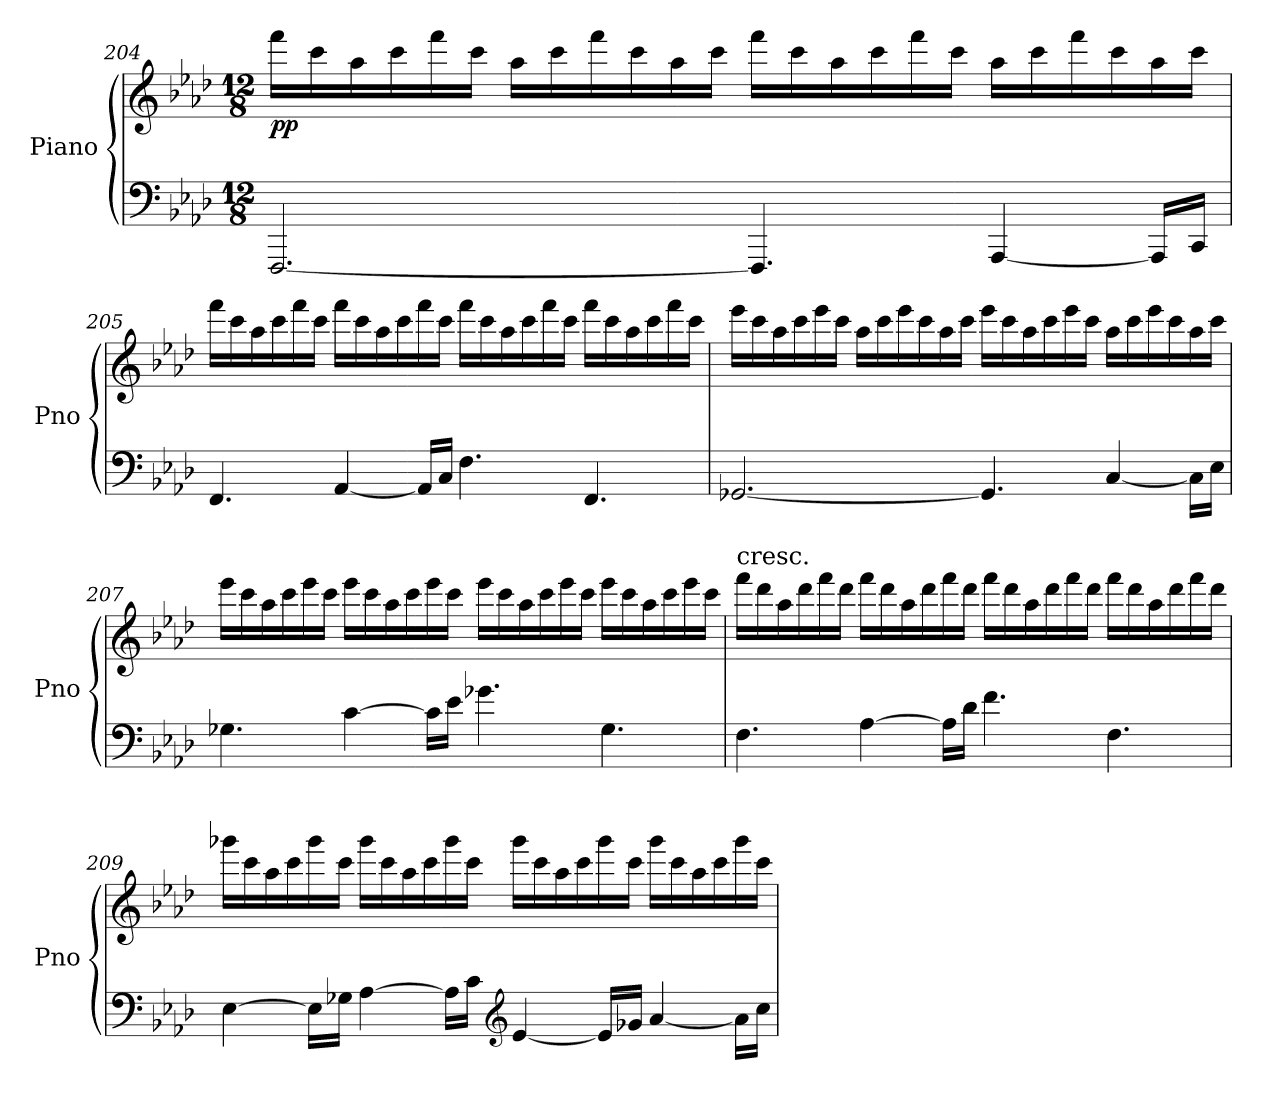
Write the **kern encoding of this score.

**kern	**kern	**dynam
*part1	*part1	*part1
*staff2	*staff1	*staff1/2
*I"Piano	*	*
*I'Pno	*	*
!!LO:PB:g=z
*clefF4	*clefG2	*
*k[b-e-a-d-]	*k[b-e-a-d-]	*
*A-:	*A-:	*
*M12/8	*M12/8	*
=204	=204	=204
!	!	!LO:DY:b
[2.FFF/	16fff\LL	pp
.	16ccc\	.
.	16aa-\	.
.	16ccc\	.
.	16fff\	.
.	16ccc\JJ	.
.	16aa-\LL	.
.	16ccc\	.
.	16fff\	.
.	16ccc\	.
.	16aa-\	.
.	16ccc\JJ	.
4.FFF/]	16fff\LL	.
.	16ccc\	.
.	16aa-\	.
.	16ccc\	.
.	16fff\	.
.	16ccc\JJ	.
[4AAA-/	16aa-\LL	.
.	16ccc\	.
.	16fff\	.
.	16ccc\	.
16AAA-/LL]	16aa-\	.
16CC/JJ	16ccc\JJ	.
!!LO:LB:g=z
=205	=205	=205
4.FF/	16fff\LL	.
.	16ccc\	.
.	16aa-\	.
.	16ccc\	.
.	16fff\	.
.	16ccc\JJ	.
[4AA-/	16fff\LL	.
.	16ccc\	.
.	16aa-\	.
.	16ccc\	.
16AA-/LL]	16fff\	.
16C/JJ	16ccc\JJ	.
4.F\	16fff\LL	.
.	16ccc\	.
.	16aa-\	.
.	16ccc\	.
.	16fff\	.
.	16ccc\JJ	.
4.FF/	16fff\LL	.
.	16ccc\	.
.	16aa-\	.
.	16ccc\	.
.	16fff\	.
.	16ccc\JJ	.
!!LO:LB:g=z
=206	=206	=206
[2.GG-X/	16eee-\LL	.
.	16ccc\	.
.	16aa-\	.
.	16ccc\	.
.	16eee-\	.
.	16ccc\JJ	.
.	16aa-\LL	.
.	16ccc\	.
.	16eee-\	.
.	16ccc\	.
.	16aa-\	.
.	16ccc\JJ	.
4.GG-/]	16eee-\LL	.
.	16ccc\	.
.	16aa-\	.
.	16ccc\	.
.	16eee-\	.
.	16ccc\JJ	.
[4C/	16aa-\LL	.
.	16ccc\	.
.	16eee-\	.
.	16ccc\	.
16C\LL]	16aa-\	.
16E-\JJ	16ccc\JJ	.
!!LO:LB:g=z
=207	=207	=207
4.G-X\	16eee-\LL	.
.	16ccc\	.
.	16aa-\	.
.	16ccc\	.
.	16eee-\	.
.	16ccc\JJ	.
[4c\	16eee-\LL	.
.	16ccc\	.
.	16aa-\	.
.	16ccc\	.
16c\LL]	16eee-\	.
16e-\JJ	16ccc\JJ	.
4.g-X\	16eee-\LL	.
.	16ccc\	.
.	16aa-\	.
.	16ccc\	.
.	16eee-\	.
.	16ccc\JJ	.
4.G-\	16eee-\LL	.
.	16ccc\	.
.	16aa-\	.
.	16ccc\	.
.	16eee-\	.
.	16ccc\JJ	.
!!LO:LB:g=z
=208	=208	=208
!	!LO:TX:a:t=cresc.	!
4.F\	16fff\LL	.
.	16ddd-\	.
.	16aa-\	.
.	16ddd-\	.
.	16fff\	.
.	16ddd-\JJ	.
[4A-\	16fff\LL	.
.	16ddd-\	.
.	16aa-\	.
.	16ddd-\	.
16A-\LL]	16fff\	.
16d-\JJ	16ddd-\JJ	.
4.f\	16fff\LL	.
.	16ddd-\	.
.	16aa-\	.
.	16ddd-\	.
.	16fff\	.
.	16ddd-\JJ	.
4.F\	16fff\LL	.
.	16ddd-\	.
.	16aa-\	.
.	16ddd-\	.
.	16fff\	.
.	16ddd-\JJ	.
!!LO:LB:g=z
=209	=209	=209
[4E-\	16ggg-X\LL	.
.	16ccc\	.
.	16aa-\	.
.	16ccc\	.
16E-\LL]	16ggg-\	.
16G-X\JJ	16ccc\JJ	.
[4A-\	16ggg-\LL	.
.	16ccc\	.
.	16aa-\	.
.	16ccc\	.
16A-\LL]	16ggg-\	.
16c\JJ	16ccc\JJ	.
*clefG2	*	*
[4e-/	16ggg-\LL	.
.	16ccc\	.
.	16aa-\	.
.	16ccc\	.
16e-/LL]	16ggg-\	.
16g-X/JJ	16ccc\JJ	.
[4a-/	16ggg-\LL	.
.	16ccc\	.
.	16aa-\	.
.	16ccc\	.
16a-\LL]	16ggg-\	.
16cc\JJ	16ccc\JJ	.
=	=	=
*-	*-	*-
